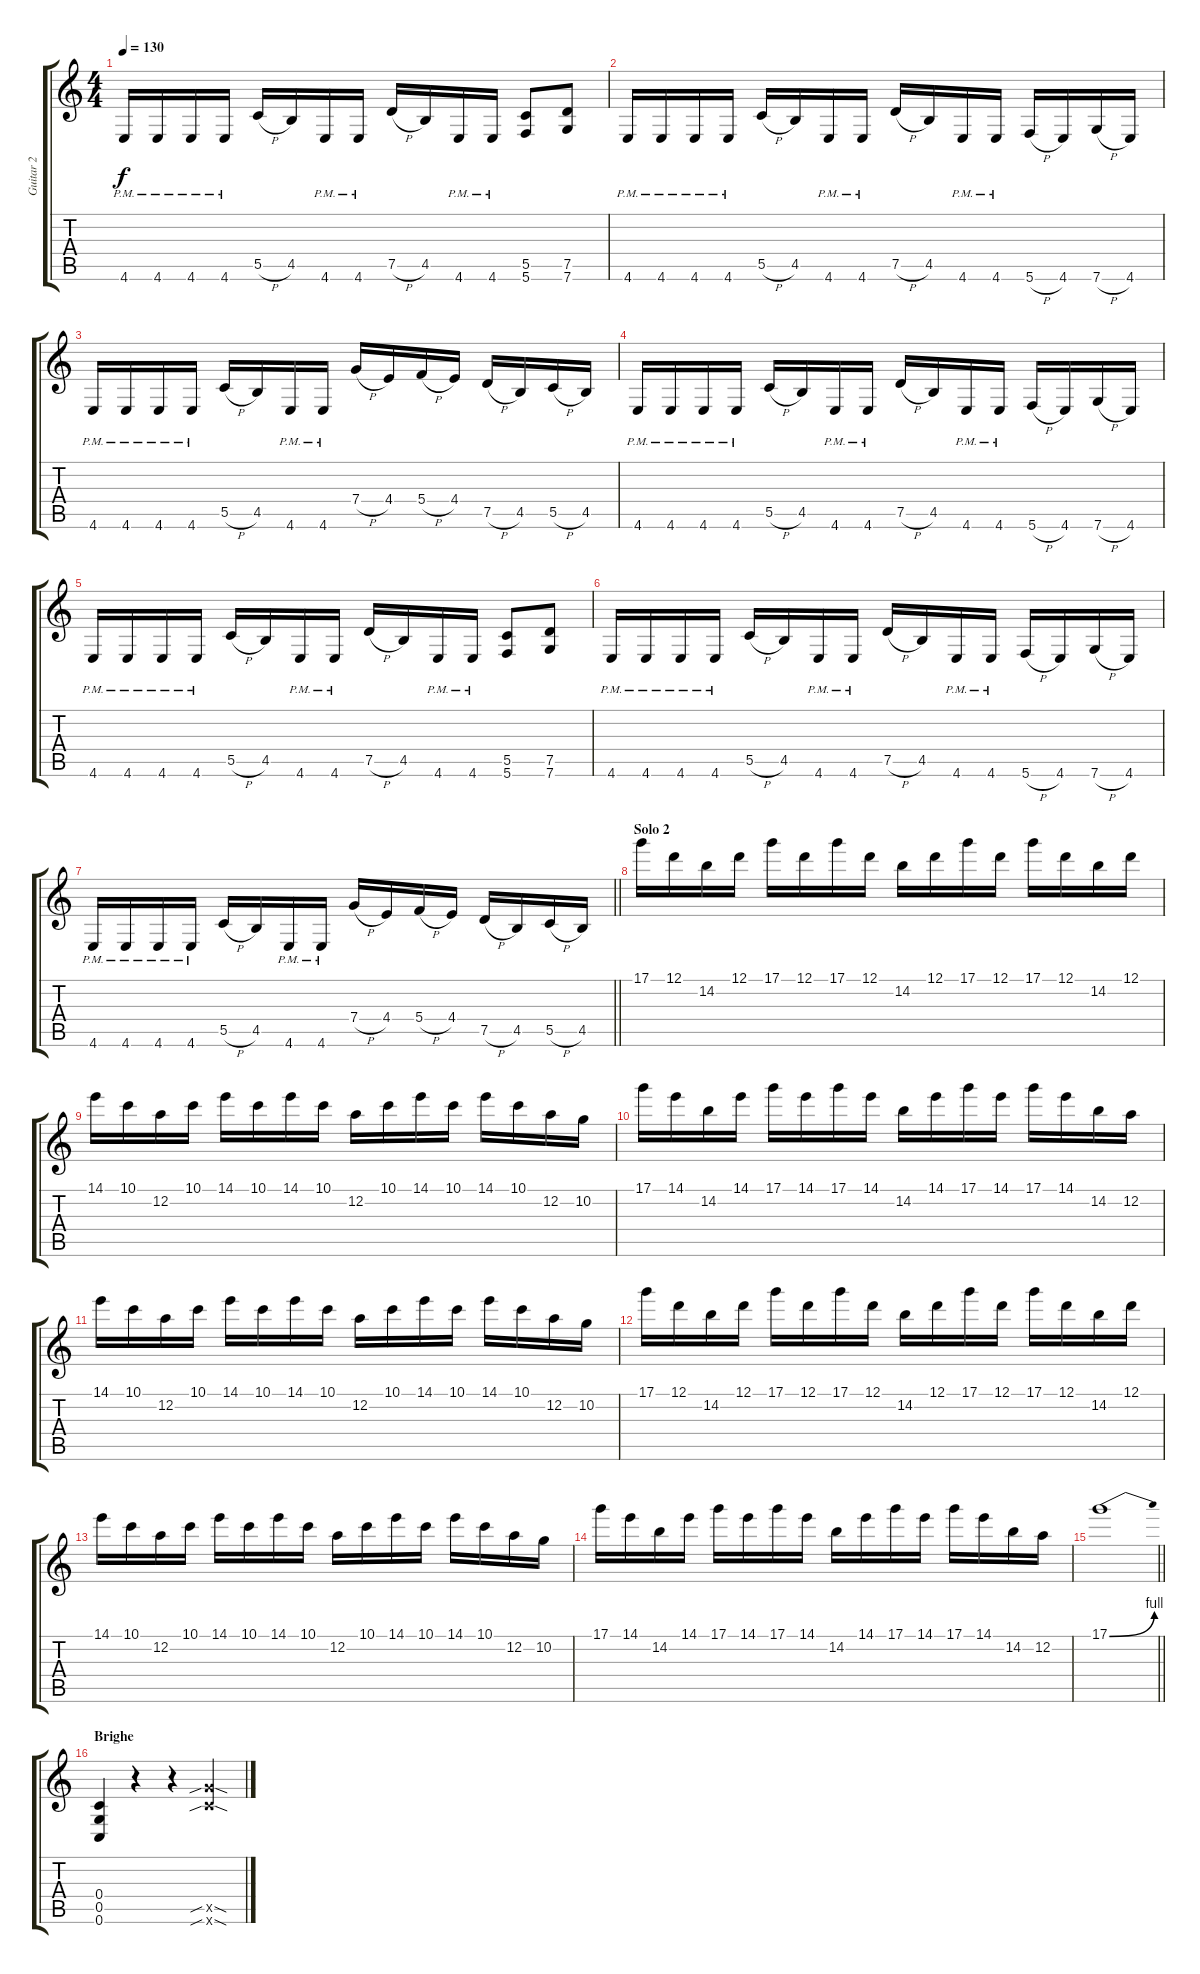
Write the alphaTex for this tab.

\track ("Guitar 2" "Guitar 2") {instrument distortionguitar}
\staff {score tabs}
\tuning (D4 A3 F3 C3 G2 C2) {hide}
\ts (4 4)
\tempo 130
\clef g2
\ks c
4.6{pm}.16{dy f} 4.6{pm}.16 4.6{pm}.16 4.6{pm}.16 5.5{h}.16 4.5.16 4.6{pm}.16 4.6{pm}.16 7.5{h}.16 4.5.16 4.6{pm}.16 4.6{pm}.16 (5.5 5.6).8 (7.5 7.6).8 |
4.6{pm}.16 4.6{pm}.16 4.6{pm}.16 4.6{pm}.16 5.5{h}.16 4.5.16 4.6{pm}.16 4.6{pm}.16 7.5{h}.16 4.5.16 4.6{pm}.16 4.6{pm}.16 5.6{h}.16 4.6.16 7.6{h}.16 4.6.16 |
4.6{pm}.16 4.6{pm}.16 4.6{pm}.16 4.6{pm}.16 5.5{h}.16 4.5.16 4.6{pm}.16 4.6{pm}.16 7.4{h}.16 4.4.16 5.4{h}.16 4.4.16 7.5{h}.16 4.5.16 5.5{h}.16 4.5.16 |
4.6{pm}.16 4.6{pm}.16 4.6{pm}.16 4.6{pm}.16 5.5{h}.16 4.5.16 4.6{pm}.16 4.6{pm}.16 7.5{h}.16 4.5.16 4.6{pm}.16 4.6{pm}.16 5.6{h}.16 4.6.16 7.6{h}.16 4.6.16 |
4.6{pm}.16 4.6{pm}.16 4.6{pm}.16 4.6{pm}.16 5.5{h}.16 4.5.16 4.6{pm}.16 4.6{pm}.16 7.5{h}.16 4.5.16 4.6{pm}.16 4.6{pm}.16 (5.5 5.6).8 (7.5 7.6).8 |
4.6{pm}.16 4.6{pm}.16 4.6{pm}.16 4.6{pm}.16 5.5{h}.16 4.5.16 4.6{pm}.16 4.6{pm}.16 7.5{h}.16 4.5.16 4.6{pm}.16 4.6{pm}.16 5.6{h}.16 4.6.16 7.6{h}.16 4.6.16 |
\barLineRight lightlight
4.6{pm}.16 4.6{pm}.16 4.6{pm}.16 4.6{pm}.16 5.5{h}.16 4.5.16 4.6{pm}.16 4.6{pm}.16 7.4{h}.16 4.4.16 5.4{h}.16 4.4.16 7.5{h}.16 4.5.16 5.5{h}.16 4.5.16 |
\section ("" "Solo 2")
17.1.16 12.1.16 14.2.16 12.1.16 17.1.16 12.1.16 17.1.16 12.1.16 14.2.16 12.1.16 17.1.16 12.1.16 17.1.16 12.1.16 14.2.16 12.1.16 |
14.1.16 10.1.16 12.2.16 10.1.16 14.1.16 10.1.16 14.1.16 10.1.16 12.2.16 10.1.16 14.1.16 10.1.16 14.1.16 10.1.16 12.2.16 10.2.16 |
17.1.16 14.1.16 14.2.16 14.1.16 17.1.16 14.1.16 17.1.16 14.1.16 14.2.16 14.1.16 17.1.16 14.1.16 17.1.16 14.1.16 14.2.16 12.2.16 |
14.1.16 10.1.16 12.2.16 10.1.16 14.1.16 10.1.16 14.1.16 10.1.16 12.2.16 10.1.16 14.1.16 10.1.16 14.1.16 10.1.16 12.2.16 10.2.16 |
17.1.16 12.1.16 14.2.16 12.1.16 17.1.16 12.1.16 17.1.16 12.1.16 14.2.16 12.1.16 17.1.16 12.1.16 17.1.16 12.1.16 14.2.16 12.1.16 |
14.1.16 10.1.16 12.2.16 10.1.16 14.1.16 10.1.16 14.1.16 10.1.16 12.2.16 10.1.16 14.1.16 10.1.16 14.1.16 10.1.16 12.2.16 10.2.16 |
17.1.16 14.1.16 14.2.16 14.1.16 17.1.16 14.1.16 17.1.16 14.1.16 14.2.16 14.1.16 17.1.16 14.1.16 17.1.16 14.1.16 14.2.16 12.2.16 |
\barLineRight lightlight
17.1{be (bend 0 0 60 4)}.1 |
\section ("" "Brighe")
(0.4 0.5 0.6).4 r.4 r.4 (12.5{sib sod x} 12.6{sib sod x}).4
